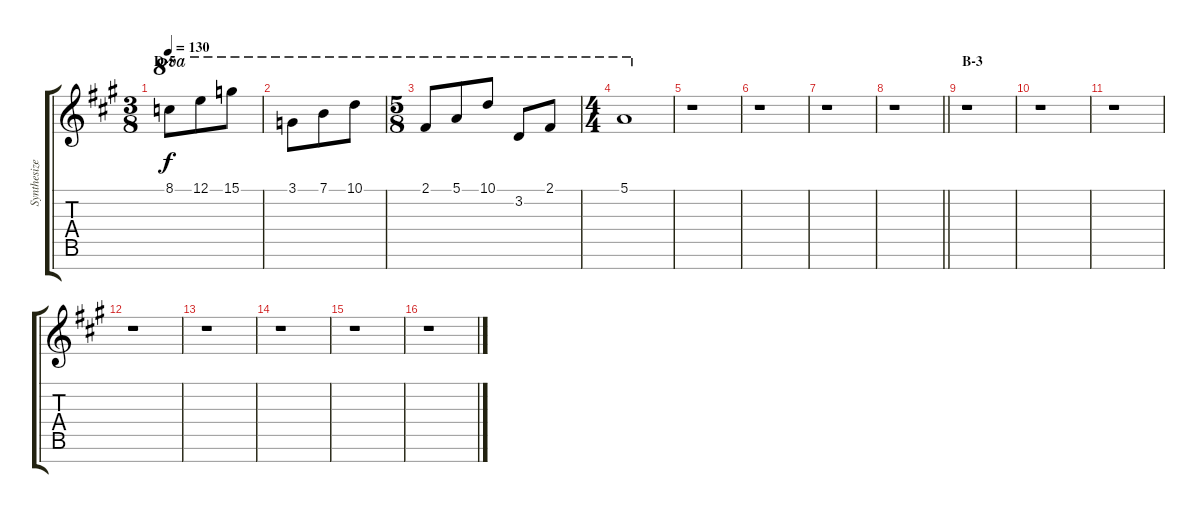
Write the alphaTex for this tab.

\track ("Synthesizer I" "Synthesize") {instrument lead2sawtooth}
\staff {score tabs}
\tuning (E5 B4 G4 D4 A3 E3 B2) {hide}
\ts (3 8)
\section ("" "D-5")
\tempo 130
\clef g2
\ks a
8.1.8{ot 8va dy f} 12.1.8{ot 8va} 15.1.8{ot 8va} |
3.1.8{ot 8va} 7.1.8{ot 8va} 10.1.8{ot 8va} |
\ts (5 8)
2.1.8{ot 8va} 5.1.8{ot 8va} 10.1.8{ot 8va} 3.2.8{ot 8va} 2.1.8{ot 8va} |
\ts (4 4)
5.1.1{ot 8va} |
r.1 |
r.1 |
r.1 |
\barLineRight lightlight
r.1 |
\section ("" "B-3")
r.1 |
r.1 |
r.1 |
r.1 |
r.1 |
r.1 |
r.1 |
r.1
